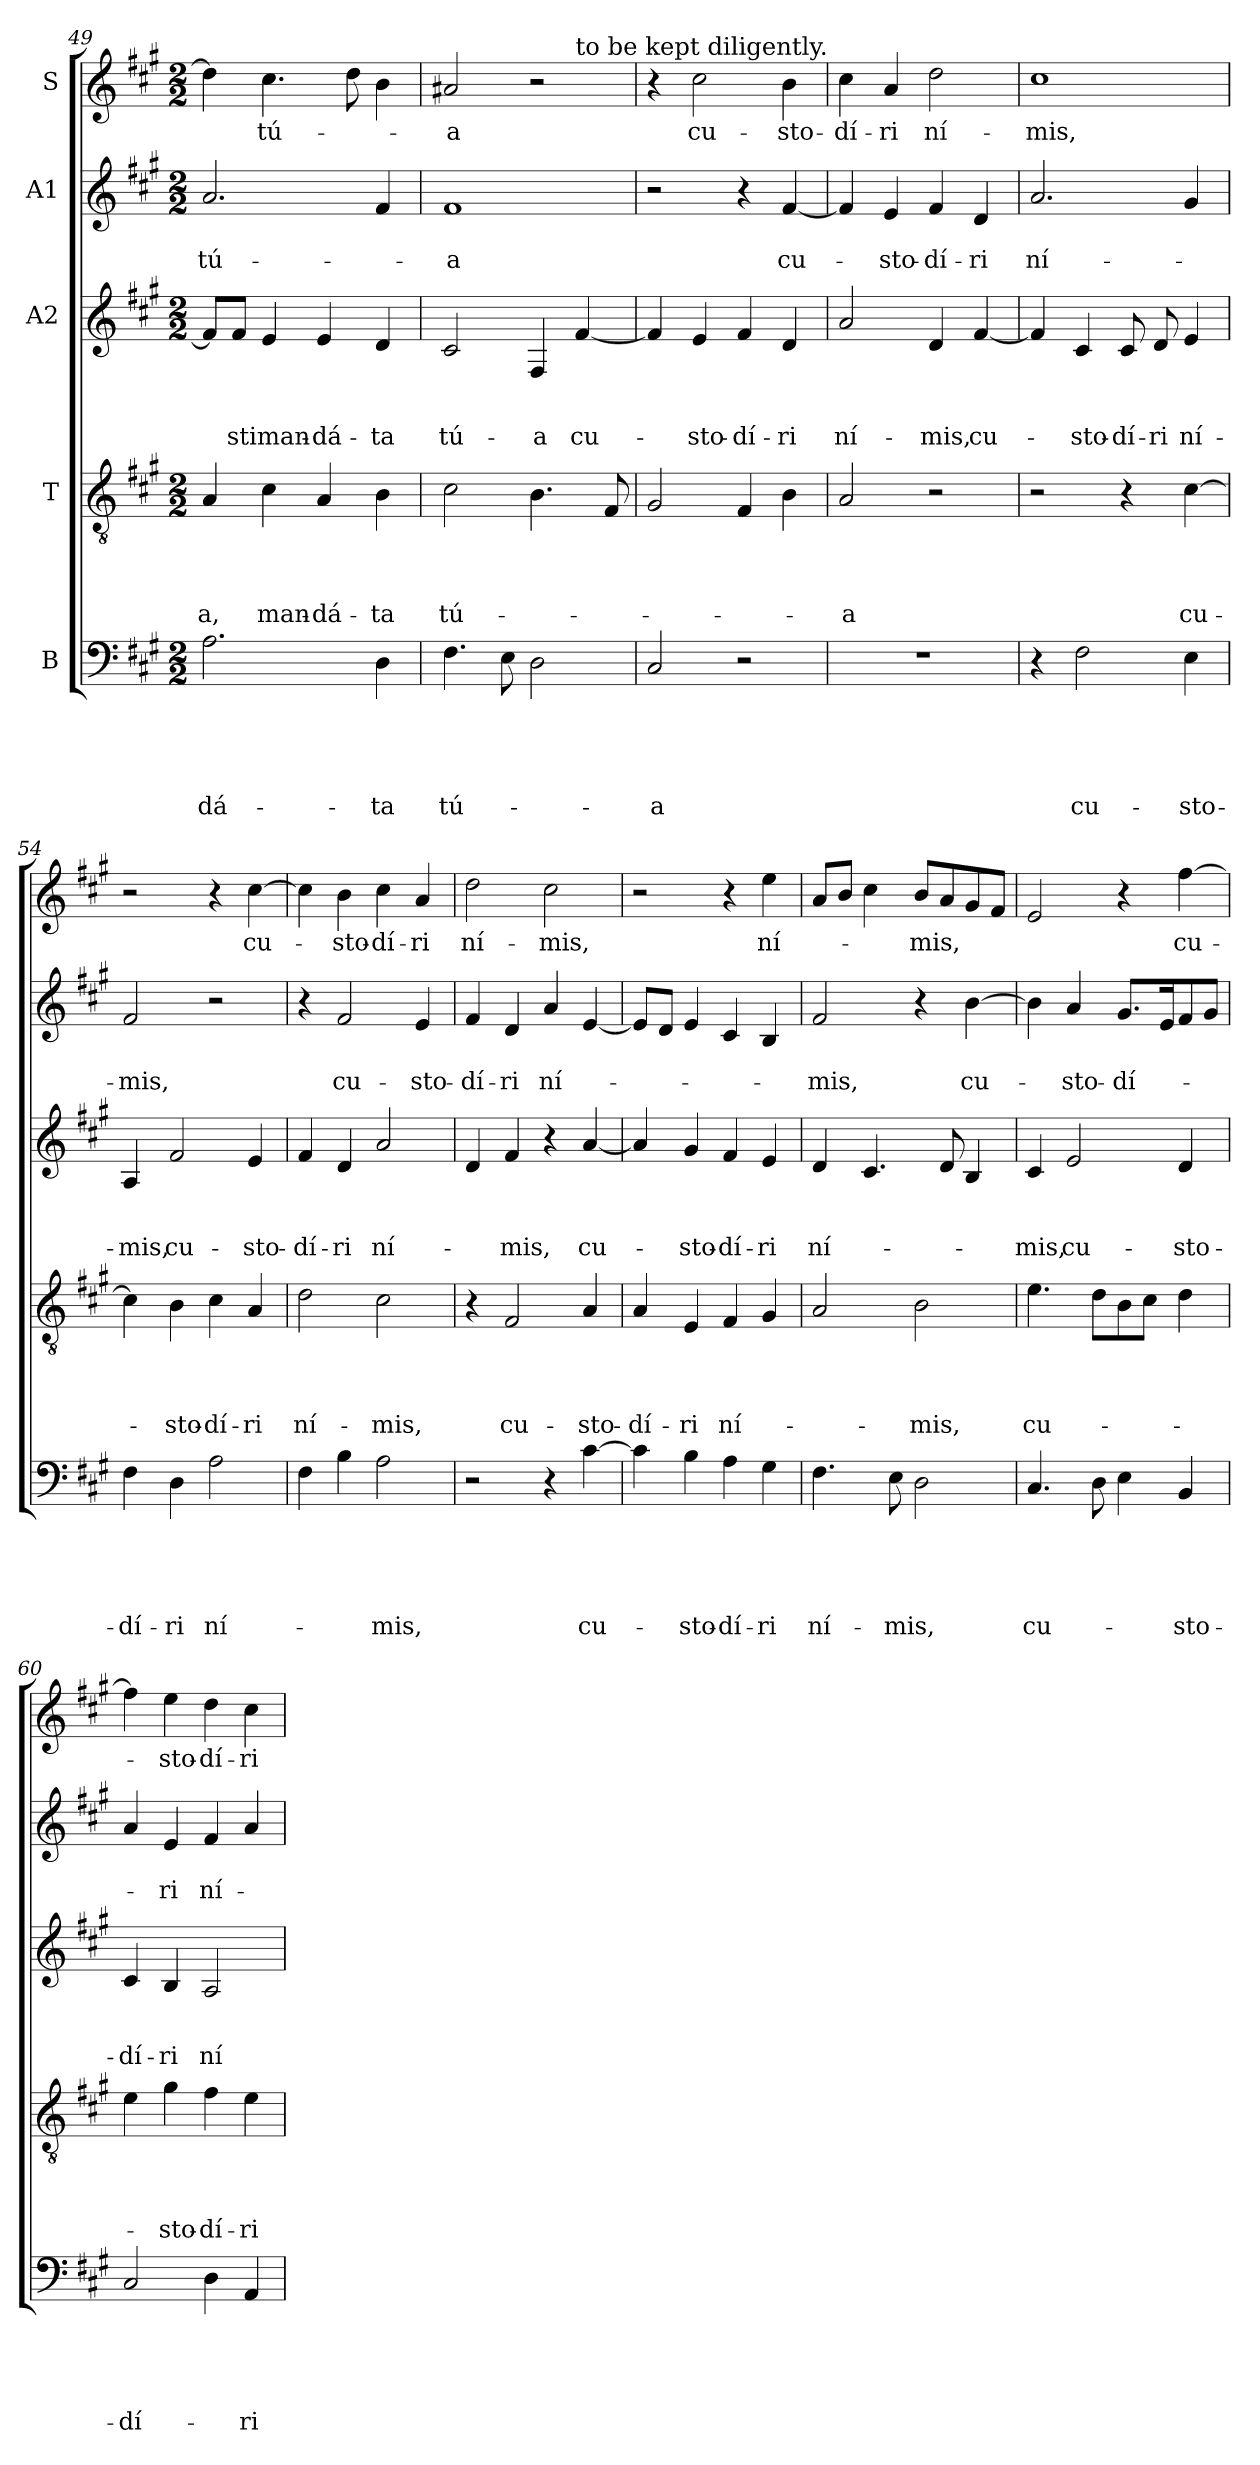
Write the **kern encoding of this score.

**kern	**text	**text	**text	**text	**text	**kern	**text	**text	**text	**text	**kern	**text	**text	**text	**kern	**text	**text	**kern	**text
*part5	*part5	*part5	*part5	*part5	*part5	*part4	*part4	*part4	*part4	*part4	*part3	*part3	*part3	*part3	*part2	*part2	*part2	*part1	*part1
*staff5	*staff5	*staff5	*staff5	*staff5	*staff5	*staff4	*staff4	*staff4	*staff4	*staff4	*staff3	*staff3	*staff3	*staff3	*staff2	*staff2	*staff2	*staff1	*staff1
*I"B	*	*	*	*	*	*I"T	*	*	*	*	*I"A2	*	*	*	*I"A1	*	*	*I"S	*
*clefF4	*	*	*	*	*	*clefGv2	*	*	*	*	*clefG2	*	*	*	*clefG2	*	*	*clefG2	*
*k[f#c#g#]	*	*	*	*	*	*k[f#c#g#]	*	*	*	*	*k[f#c#g#]	*	*	*	*k[f#c#g#]	*	*	*k[f#c#g#]	*
*A:	*	*	*	*	*	*A:	*	*	*	*	*A:	*	*	*	*A:	*	*	*A:	*
*M2/2	*	*	*	*	*	*M2/2	*	*	*	*	*M2/2	*	*	*	*M2/2	*	*	*M2/2	*
=49	=49	=49	=49	=49	=49	=49	=49	=49	=49	=49	=49	=49	=49	=49	=49	=49	=49	=49	=49
!	!	!	!	!	!LO:LY:b	!	!	!	!	!LO:LY:b	!	!	!	!	!	!	!LO:LY:b	!	!
2.A\	.	.	.	.	-dá-	4A/	.	.	.	-a,	8f#/L]	.	.	.	2.a/	.	tú-	4dd\]	.
!	!	!	!	!	!	!	!	!	!	!	!	!	!	!LO:LY:b	!	!	!	!	!
.	.	.	.	.	.	.	.	.	.	.	8f#/J	.	.	-sti	.	.	.	.	.
!	!	!	!	!	!	!	!	!	!	!LO:LY:b	!	!	!	!LO:LY:b	!	!	!	!	!LO:LY:b
.	.	.	.	.	.	4c#\	.	.	.	man-	4e/	.	.	man-	.	.	.	4.cc#\	tú-
!	!	!	!	!	!	!	!	!	!	!LO:LY:b	!	!	!	!LO:LY:b	!	!	!	!	!
.	.	.	.	.	.	4A/	.	.	.	-dá-	4e/	.	.	-dá-	.	.	.	.	.
.	.	.	.	.	.	.	.	.	.	.	.	.	.	.	.	.	.	8dd\	.
!	!	!	!	!	!LO:LY:b	!	!	!	!	!LO:LY:b	!	!	!	!LO:LY:b	!	!	!	!	!
4D\	.	.	.	.	-ta	4B\	.	.	.	-ta	4d/	.	.	-ta	4f#/	.	.	4b\	.
=50	=50	=50	=50	=50	=50	=50	=50	=50	=50	=50	=50	=50	=50	=50	=50	=50	=50	=50	=50
!	!	!	!	!	!LO:LY:b	!	!	!	!	!LO:LY:b	!	!	!	!LO:LY:b	!	!	!LO:LY:b	!	!LO:LY:b
*	*	*	*	*	*	*	*	*	*	*	*	*	*	*	*	*	*	*^	*
4.F#\	.	.	.	.	tú-	2c#\	.	.	.	tú-	2c#/	.	.	tú-	1f#	.	-a	2a#X/	2.ryy	-a
8E\	.	.	.	.	.	.	.	.	.	.	.	.	.	.	.	.	.	.	.	.
!	!	!	!	!	!	!	!	!	!	!	!	!	!	!LO:LY:b	!	!	!	!	!	!
2D\	.	.	.	.	.	4.B\	.	.	.	.	4F#/	.	.	-a	.	.	.	2r	.	.
!	!	!	!	!	!	!	!	!	!	!	!	!	!	!	!	!	!	!	!LO:TX:a:t=to be kept diligently.	!
!	!	!	!	!	!	!	!	!	!	!	!	!	!	!LO:LY:b	!	!	!	!	!	!
.	.	.	.	.	.	.	.	.	.	.	[4f#/	.	.	cu-	.	.	.	.	4ryy	.
.	.	.	.	.	.	8F#/	.	.	.	.	.	.	.	.	.	.	.	.	.	.
!!LO:LB:g=z
=51	=51	=51	=51	=51	=51	=51	=51	=51	=51	=51	=51	=51	=51	=51	=51	=51	=51	=51	=51	=51
!	!	!	!	!	!LO:LY:b	!	!	!	!	!	!	!	!	!	!	!	!	!	!	!
*	*	*	*	*	*	*	*	*	*	*	*	*	*	*	*	*	*	*v	*v	*
2C#/	.	.	.	.	-a	2G#/	.	.	.	.	4f#/]	.	.	.	2r	.	.	4r	.
!	!	!	!	!	!	!	!	!	!	!	!	!	!	!LO:LY:b	!	!	!	!	!LO:LY:b
.	.	.	.	.	.	.	.	.	.	.	4e/	.	.	-sto-	.	.	.	2cc#\	cu-
!	!	!	!	!	!	!	!	!	!	!	!	!	!	!LO:LY:b	!	!	!	!	!
2r	.	.	.	.	.	4F#/	.	.	.	.	4f#/	.	.	-dí-	4r	.	.	.	.
!	!	!	!	!	!	!	!	!	!	!	!	!	!	!LO:LY:b	!	!	!LO:LY:b	!	!LO:LY:b
.	.	.	.	.	.	4B\	.	.	.	.	4d/	.	.	-ri	[4f#/	.	cu-	4b\	-sto-
=52	=52	=52	=52	=52	=52	=52	=52	=52	=52	=52	=52	=52	=52	=52	=52	=52	=52	=52	=52
!	!	!	!	!	!	!	!	!	!	!LO:LY:b	!	!	!	!LO:LY:b	!	!	!	!	!LO:LY:b
1r	.	.	.	.	.	2A/	.	.	.	-a	2a/	.	.	ní-	4f#/]	.	.	4cc#\	-dí-
!	!	!	!	!	!	!	!	!	!	!	!	!	!	!	!	!	!LO:LY:b	!	!LO:LY:b
.	.	.	.	.	.	.	.	.	.	.	.	.	.	.	4e/	.	-sto-	4a/	-ri
!	!	!	!	!	!	!	!	!	!	!	!	!	!	!LO:LY:b	!	!	!LO:LY:b	!	!LO:LY:b
.	.	.	.	.	.	2r	.	.	.	.	4d/	.	.	-mis,	4f#/	.	-dí-	2dd\	ní-
!	!	!	!	!	!	!	!	!	!	!	!	!	!	!LO:LY:b	!	!	!LO:LY:b	!	!
.	.	.	.	.	.	.	.	.	.	.	[4f#/	.	.	cu-	4d/	.	-ri	.	.
=53	=53	=53	=53	=53	=53	=53	=53	=53	=53	=53	=53	=53	=53	=53	=53	=53	=53	=53	=53
!	!	!	!	!	!	!	!	!	!	!	!	!	!	!	!	!	!LO:LY:b	!	!LO:LY:b
4r	.	.	.	.	.	2r	.	.	.	.	4f#/]	.	.	.	2.a/	.	ní-	1cc#	-mis,
!	!	!	!	!	!LO:LY:b	!	!	!	!	!	!	!	!	!LO:LY:b	!	!	!	!	!
2F#\	.	.	.	.	cu-	.	.	.	.	.	4c#/	.	.	-sto-	.	.	.	.	.
!	!	!	!	!	!	!	!	!	!	!	!	!	!	!LO:LY:b	!	!	!	!	!
.	.	.	.	.	.	4r	.	.	.	.	8c#/	.	.	-dí-	.	.	.	.	.
!	!	!	!	!	!	!	!	!	!	!	!	!	!	!LO:LY:b	!	!	!	!	!
.	.	.	.	.	.	.	.	.	.	.	8d/	.	.	-ri	.	.	.	.	.
!	!	!	!	!	!LO:LY:b	!	!	!	!	!LO:LY:b	!	!	!	!LO:LY:b	!	!	!	!	!
4E\	.	.	.	.	-sto-	[4c#\	.	.	.	cu-	4e/	.	.	ní-	4g#/	.	.	.	.
=54	=54	=54	=54	=54	=54	=54	=54	=54	=54	=54	=54	=54	=54	=54	=54	=54	=54	=54	=54
!	!	!	!	!	!LO:LY:b	!	!	!	!	!	!	!	!	!LO:LY:b	!	!	!LO:LY:b	!	!
4F#\	.	.	.	.	-dí-	4c#\]	.	.	.	.	4A/	.	.	-mis,	2f#/	.	-mis,	2r	.
!	!	!	!	!	!LO:LY:b	!	!	!	!	!LO:LY:b	!	!	!	!LO:LY:b	!	!	!	!	!
4D\	.	.	.	.	-ri	4B\	.	.	.	-sto-	2f#/	.	.	cu-	.	.	.	.	.
!	!	!	!	!	!LO:LY:b	!	!	!	!	!LO:LY:b	!	!	!	!	!	!	!	!	!
2A\	.	.	.	.	ní-	4c#\	.	.	.	-dí-	.	.	.	.	2r	.	.	4r	.
!	!	!	!	!	!	!	!	!	!	!LO:LY:b	!	!	!	!LO:LY:b	!	!	!	!	!LO:LY:b
.	.	.	.	.	.	4A/	.	.	.	-ri	4e/	.	.	-sto-	.	.	.	[4cc#\	cu-
=55	=55	=55	=55	=55	=55	=55	=55	=55	=55	=55	=55	=55	=55	=55	=55	=55	=55	=55	=55
!	!	!	!	!	!	!	!	!	!	!LO:LY:b	!	!	!	!LO:LY:b	!	!	!	!	!
4F#\	.	.	.	.	.	2d\	.	.	.	ní-	4f#/	.	.	-dí-	4r	.	.	4cc#\]	.
!	!	!	!	!	!	!	!	!	!	!	!	!	!	!LO:LY:b	!	!	!LO:LY:b	!	!LO:LY:b
4B\	.	.	.	.	.	.	.	.	.	.	4d/	.	.	-ri	2f#/	.	cu-	4b\	-sto-
!	!	!	!	!	!LO:LY:b	!	!	!	!	!LO:LY:b	!	!	!	!LO:LY:b	!	!	!	!	!LO:LY:b
2A\	.	.	.	.	-mis,	2c#\	.	.	.	-mis,	2a/	.	.	ní-	.	.	.	4cc#\	-dí-
!	!	!	!	!	!	!	!	!	!	!	!	!	!	!	!	!	!LO:LY:b	!	!LO:LY:b
.	.	.	.	.	.	.	.	.	.	.	.	.	.	.	4e/	.	-sto-	4a/	-ri
=56	=56	=56	=56	=56	=56	=56	=56	=56	=56	=56	=56	=56	=56	=56	=56	=56	=56	=56	=56
!	!	!	!	!	!	!	!	!	!	!	!	!	!	!	!	!	!LO:LY:b	!	!LO:LY:b
2r	.	.	.	.	.	4r	.	.	.	.	4d/	.	.	.	4f#/	.	-dí-	2dd\	ní-
!	!	!	!	!	!	!	!	!	!	!LO:LY:b	!	!	!	!LO:LY:b	!	!	!LO:LY:b	!	!
.	.	.	.	.	.	2F#/	.	.	.	cu-	4f#/	.	.	-mis,	4d/	.	-ri	.	.
!	!	!	!	!	!	!	!	!	!	!	!	!	!	!	!	!	!LO:LY:b	!	!LO:LY:b
4r	.	.	.	.	.	.	.	.	.	.	4r	.	.	.	4a/	.	ní-	2cc#\	-mis,
!	!	!	!	!	!LO:LY:b	!	!	!	!	!LO:LY:b	!	!	!	!LO:LY:b	!	!	!	!	!
[4c#\	.	.	.	.	cu-	4A/	.	.	.	-sto-	[4a/	.	.	cu-	[4e/	.	.	.	.
!!LO:PB:g=z
=57	=57	=57	=57	=57	=57	=57	=57	=57	=57	=57	=57	=57	=57	=57	=57	=57	=57	=57	=57
!	!	!	!	!	!	!	!	!	!	!LO:LY:b	!	!	!	!	!	!	!	!	!
4c#\]	.	.	.	.	.	4A/	.	.	.	-dí-	4a/]	.	.	.	8e/L]	.	.	2r	.
.	.	.	.	.	.	.	.	.	.	.	.	.	.	.	8d/J	.	.	.	.
!	!	!	!	!	!LO:LY:b	!	!	!	!	!LO:LY:b	!	!	!	!LO:LY:b	!	!	!	!	!
4B\	.	.	.	.	-sto-	4E/	.	.	.	-ri	4g#/	.	.	-sto-	4e/	.	.	.	.
!	!	!	!	!	!LO:LY:b	!	!	!	!	!LO:LY:b	!	!	!	!LO:LY:b	!	!	!	!	!
4A\	.	.	.	.	-dí-	4F#/	.	.	.	ní-	4f#/	.	.	-dí-	4c#/	.	.	4r	.
!	!	!	!	!	!LO:LY:b	!	!	!	!	!	!	!	!	!LO:LY:b	!	!	!	!	!LO:LY:b
4G#\	.	.	.	.	-ri	4G#/	.	.	.	.	4e/	.	.	-ri	4B/	.	.	4ee\	ní-
=58	=58	=58	=58	=58	=58	=58	=58	=58	=58	=58	=58	=58	=58	=58	=58	=58	=58	=58	=58
!	!	!	!	!	!LO:LY:b	!	!	!	!	!	!	!	!	!LO:LY:b	!	!	!LO:LY:b	!	!
4.F#\	.	.	.	.	ní-	2A/	.	.	.	.	4d/	.	.	ní-	2f#/	.	-mis,	8a/L	.
.	.	.	.	.	.	.	.	.	.	.	.	.	.	.	.	.	.	8b/J	.
.	.	.	.	.	.	.	.	.	.	.	4.c#/	.	.	.	.	.	.	4cc#\	.
!	!	!	!	!	!LO:LY:b	!	!	!	!	!	!	!	!	!	!	!	!	!	!
8E\	.	.	.	.	-mis,	.	.	.	.	.	.	.	.	.	.	.	.	.	.
!	!	!	!	!	!	!	!	!	!	!LO:LY:b	!	!	!	!	!	!	!	!	!LO:LY:b
2D\	.	.	.	.	.	2B\	.	.	.	-mis,	.	.	.	.	4r	.	.	8b/L	-mis,
.	.	.	.	.	.	.	.	.	.	.	8d/	.	.	.	.	.	.	8a/	.
!	!	!	!	!	!	!	!	!	!	!	!	!	!	!	!	!	!LO:LY:b	!	!
.	.	.	.	.	.	.	.	.	.	.	4B/	.	.	.	[4b\	.	cu-	8g#/	.
.	.	.	.	.	.	.	.	.	.	.	.	.	.	.	.	.	.	8f#/J	.
=59	=59	=59	=59	=59	=59	=59	=59	=59	=59	=59	=59	=59	=59	=59	=59	=59	=59	=59	=59
!	!	!	!	!	!LO:LY:b	!	!	!	!	!LO:LY:b	!	!	!	!LO:LY:b	!	!	!	!	!
4.C#/	.	.	.	.	cu-	4.e\	.	.	.	cu-	4c#/	.	.	-mis,	4b\]	.	.	2e/	.
!	!	!	!	!	!	!	!	!	!	!	!	!	!	!LO:LY:b	!	!	!LO:LY:b	!	!
.	.	.	.	.	.	.	.	.	.	.	2e/	.	.	cu-	4a/	.	-sto-	.	.
8D\	.	.	.	.	.	8d\L	.	.	.	.	.	.	.	.	.	.	.	.	.
!	!	!	!	!	!	!	!	!	!	!	!	!	!	!	!	!	!LO:LY:b	!	!
4E\	.	.	.	.	.	8B\	.	.	.	.	.	.	.	.	8.g#/L	.	-dí-	4r	.
.	.	.	.	.	.	8c#\J	.	.	.	.	.	.	.	.	.	.	.	.	.
.	.	.	.	.	.	.	.	.	.	.	.	.	.	.	16e/k	.	.	.	.
!	!	!	!	!	!LO:LY:b	!	!	!	!	!	!	!	!	!LO:LY:b	!	!	!	!	!LO:LY:b
4BB/	.	.	.	.	-sto-	4d\	.	.	.	.	4d/	.	.	-sto-	8f#/	.	.	[4ff#\	cu-
.	.	.	.	.	.	.	.	.	.	.	.	.	.	.	8g#/J	.	.	.	.
=60	=60	=60	=60	=60	=60	=60	=60	=60	=60	=60	=60	=60	=60	=60	=60	=60	=60	=60	=60
!	!	!	!	!	!LO:LY:b	!	!	!	!	!	!	!	!	!LO:LY:b	!	!	!	!	!
2C#/	.	.	.	.	-dí-	4e\	.	.	.	.	4c#/	.	.	-dí-	4a/	.	.	4ff#\]	.
!	!	!	!	!	!	!	!	!	!	!LO:LY:b	!	!	!	!LO:LY:b	!	!	!LO:LY:b	!	!LO:LY:b
.	.	.	.	.	.	4g#\	.	.	.	-sto-	4B/	.	.	-ri	4e/	.	-ri	4ee\	-sto-
!	!	!	!	!	!	!	!	!	!	!LO:LY:b	!	!	!	!LO:LY:b	!	!	!LO:LY:b	!	!LO:LY:b
4D\	.	.	.	.	.	4f#\	.	.	.	-dí-	2A/	.	.	ní-	4f#/	.	ní-	4dd\	-dí-
!	!	!	!	!	!LO:LY:b	!	!	!	!	!LO:LY:b	!	!	!	!	!	!	!	!	!LO:LY:b
4AA/	.	.	.	.	-ri	4e\	.	.	.	-ri	.	.	.	.	4a/	.	.	4cc#\	-ri
=	=	=	=	=	=	=	=	=	=	=	=	=	=	=	=	=	=	=	=
*-	*-	*-	*-	*-	*-	*-	*-	*-	*-	*-	*-	*-	*-	*-	*-	*-	*-	*-	*-
